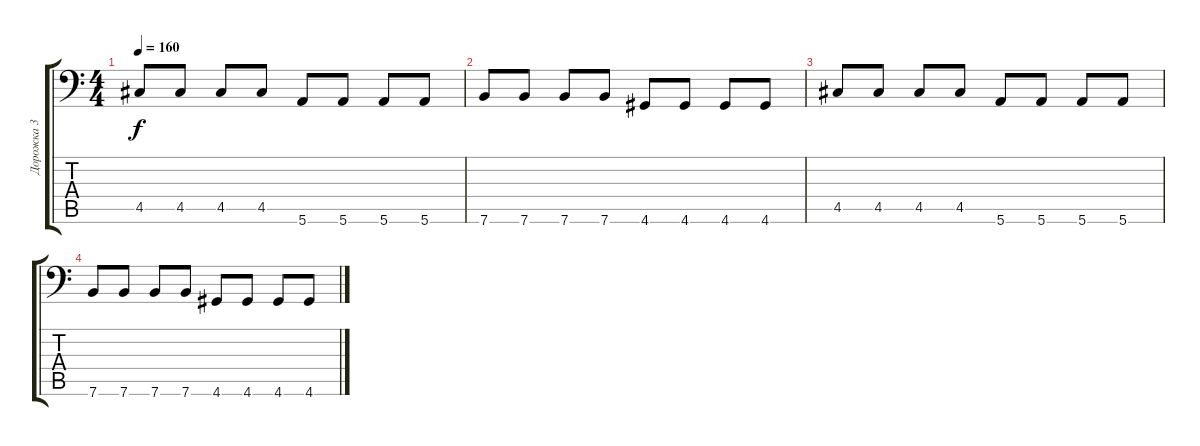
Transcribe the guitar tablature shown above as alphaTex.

\track ("Дорожка 3" "Дорожка 3") {instrument electricbasspick}
\staff {score tabs}
\tuning (E3 B2 G2 D2 A1 E1) {hide}
\ts (4 4)
\tempo 160
\clef f4
\ks c
4.5.8{dy f} 4.5.8 4.5.8 4.5.8 5.6.8 5.6.8 5.6.8 5.6.8 |
7.6.8 7.6.8 7.6.8 7.6.8 4.6.8 4.6.8 4.6.8 4.6.8 |
4.5.8 4.5.8 4.5.8 4.5.8 5.6.8 5.6.8 5.6.8 5.6.8 |
7.6.8 7.6.8 7.6.8 7.6.8 4.6.8 4.6.8 4.6.8 4.6.8
